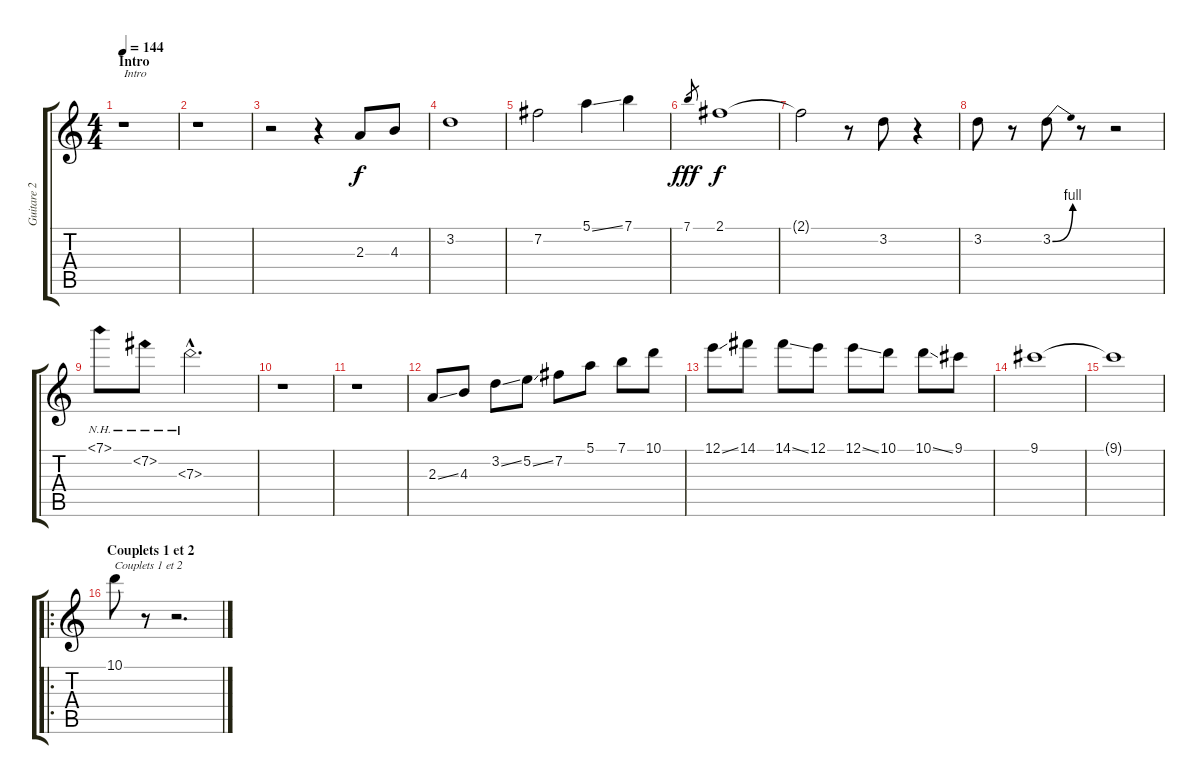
\track ("Guitare 2" "Guitare 2") {instrument overdrivenguitar}
\staff {score tabs}
\tuning (E4 B3 G3 D3 A2 E2) {hide}
\ts (4 4)
\section ("" "Intro")
\tempo 144
\clef g2
\ks c
r.1{txt "Intro" dy f instrument overdrivenguitar} |
r.1 |
r.2 r.4 2.3.8 4.3.8 |
3.2.1 |
7.2.2 5.1{ss}.4 7.1.4 |
7.1.8{gr dy fff} 2.1.1{dy f} |
2.1{t}.2 r.8 3.2.8 r.4 |
3.2.8 r.8 3.2{be (bend 0 0 60 4)}.8 r.8 r.2 |
7.1{nh}.8 7.2{nh}.8 7.3{nh hac}.2{d} |
r.1 |
r.1 |
2.3{ss}.8 4.3.8 3.2{ss}.8 5.2{ss}.8 7.2.8 5.1.8 7.1.8 10.1.8 |
12.1{ss}.8 14.1.8 14.1{ss}.8 12.1.8 12.1{ss}.8 10.1.8 10.1{ss}.8 9.1.8 |
9.1.1 |
9.1{t}.1 |
\ro
\section ("" "Couplets 1 et 2")
10.1.8{txt "Couplets 1 et 2"} r.8 r.2{d}
